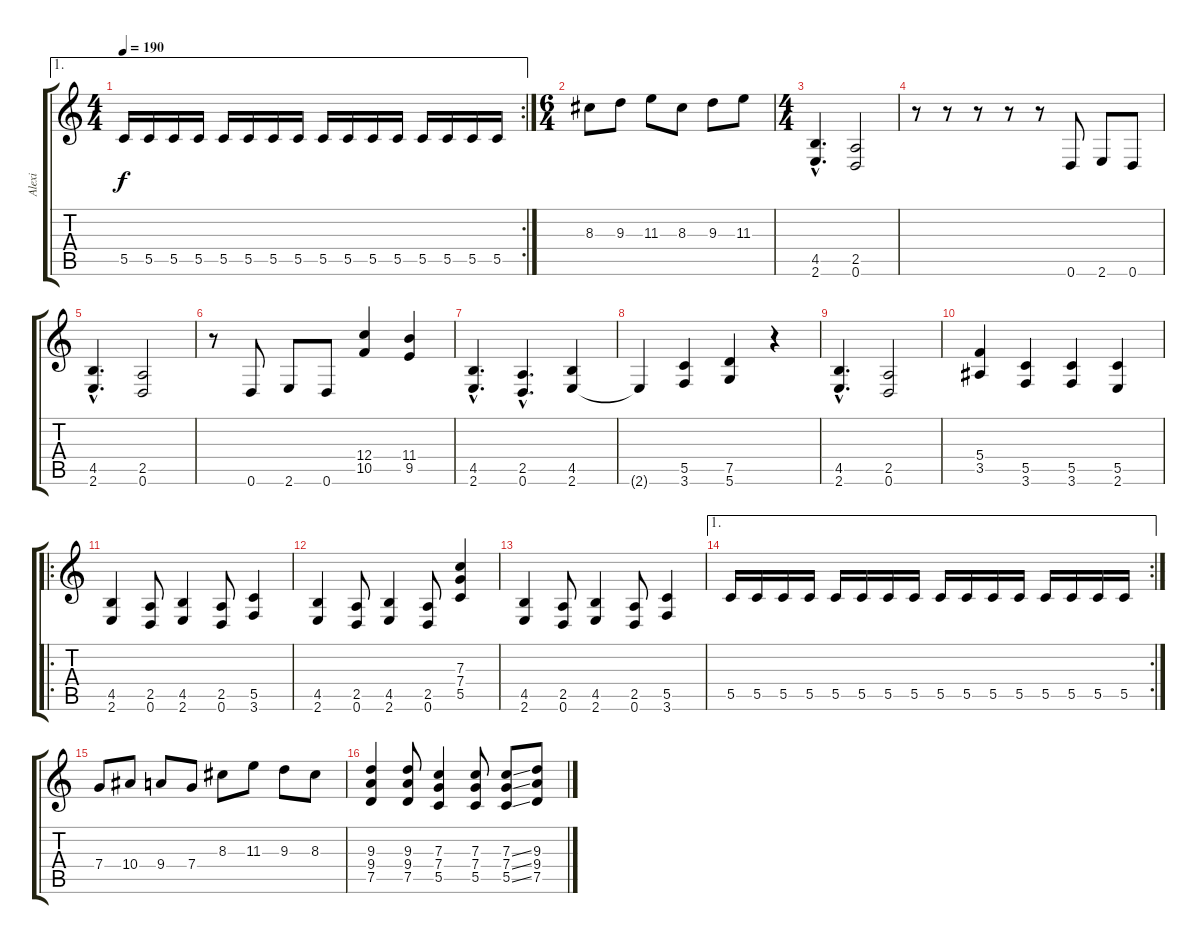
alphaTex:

\track ("Alexi" "Alexi") {instrument distortionguitar}
\staff {score tabs}
\tuning (D4 A3 F3 C3 G2 D2) {hide}
\ae 1
\rc 2
\ts (4 4)
\tempo 190
\clef g2
\ks c
5.5.16{dy f} 5.5.16 5.5.16 5.5.16 5.5.16 5.5.16 5.5.16 5.5.16 5.5.16 5.5.16 5.5.16 5.5.16 5.5.16 5.5.16 5.5.16 5.5.16 |
\ts (6 4)
8.3.8 9.3.8 11.3.8 8.3.8 9.3.8 11.3.8 |
\ts (4 4)
(4.5{hac} 2.6{hac}).4{d} (2.5 0.6).2 |
r.8 r.8 r.8 r.8 r.8 0.6.8 2.6.8 0.6.8 |
(4.5{hac} 2.6{hac}).4{d} (2.5 0.6).2 |
r.8 0.6.8 2.6.8 0.6.8 (12.4 10.5).4 (11.4 9.5).4 |
(4.5{hac} 2.6{hac}).4{d} (2.5{hac} 0.6{hac}).4{d} (4.5 2.6).4 |
2.6{t}.4 (5.5 3.6).4 (7.5 5.6).4 r.4 |
(4.5{hac} 2.6{hac}).4{d} (2.5 0.6).2 |
(5.4 3.5).4 (5.5 3.6).4 (5.5 3.6).4 (5.5 2.6).4 |
\ro
(4.5 2.6).4 (2.5 0.6).8 (4.5 2.6).4 (2.5 0.6).8 (5.5 3.6).4 |
(4.5 2.6).4 (2.5 0.6).8 (4.5 2.6).4 (2.5 0.6).8 (7.3 7.4 5.5).4 |
(4.5 2.6).4 (2.5 0.6).8 (4.5 2.6).4 (2.5 0.6).8 (5.5 3.6).4 |
\ae 1
\rc 2
5.5.16 5.5.16 5.5.16 5.5.16 5.5.16 5.5.16 5.5.16 5.5.16 5.5.16 5.5.16 5.5.16 5.5.16 5.5.16 5.5.16 5.5.16 5.5.16 |
7.4.8 10.4.8 9.4.8 7.4.8 8.3.8 11.3.8 9.3.8 8.3.8 |
(9.3 9.4 7.5).4 (9.3 9.4 7.5).8 (7.3 7.4 5.5).4 (7.3 7.4 5.5).8 (7.3{ss} 7.4{ss} 5.5{ss}).8 (9.3 9.4 7.5).8
